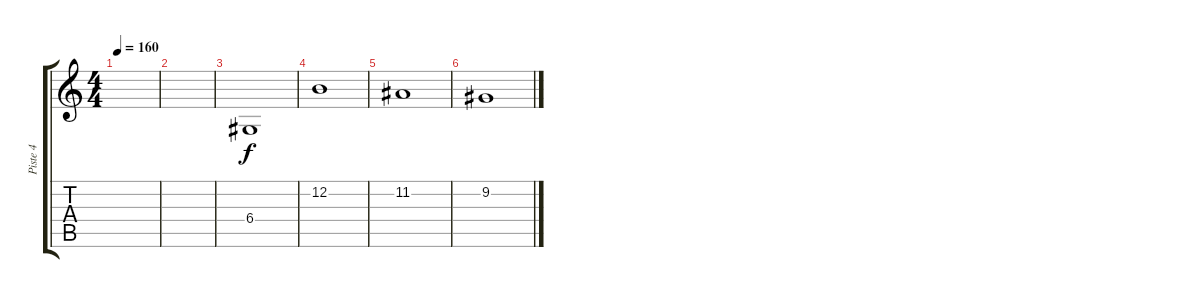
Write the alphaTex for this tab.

\track ("Piste 4" "Piste 4") {instrument stringensemble1}
\staff {score tabs}
\tuning (E4 B3 G3 D3 A2 E2) {hide}
\ts (4 4)
\tempo 160
\clef g2
\ks c
|
|
6.4.1 |
12.2.1 |
11.2.1 |
9.2.1
